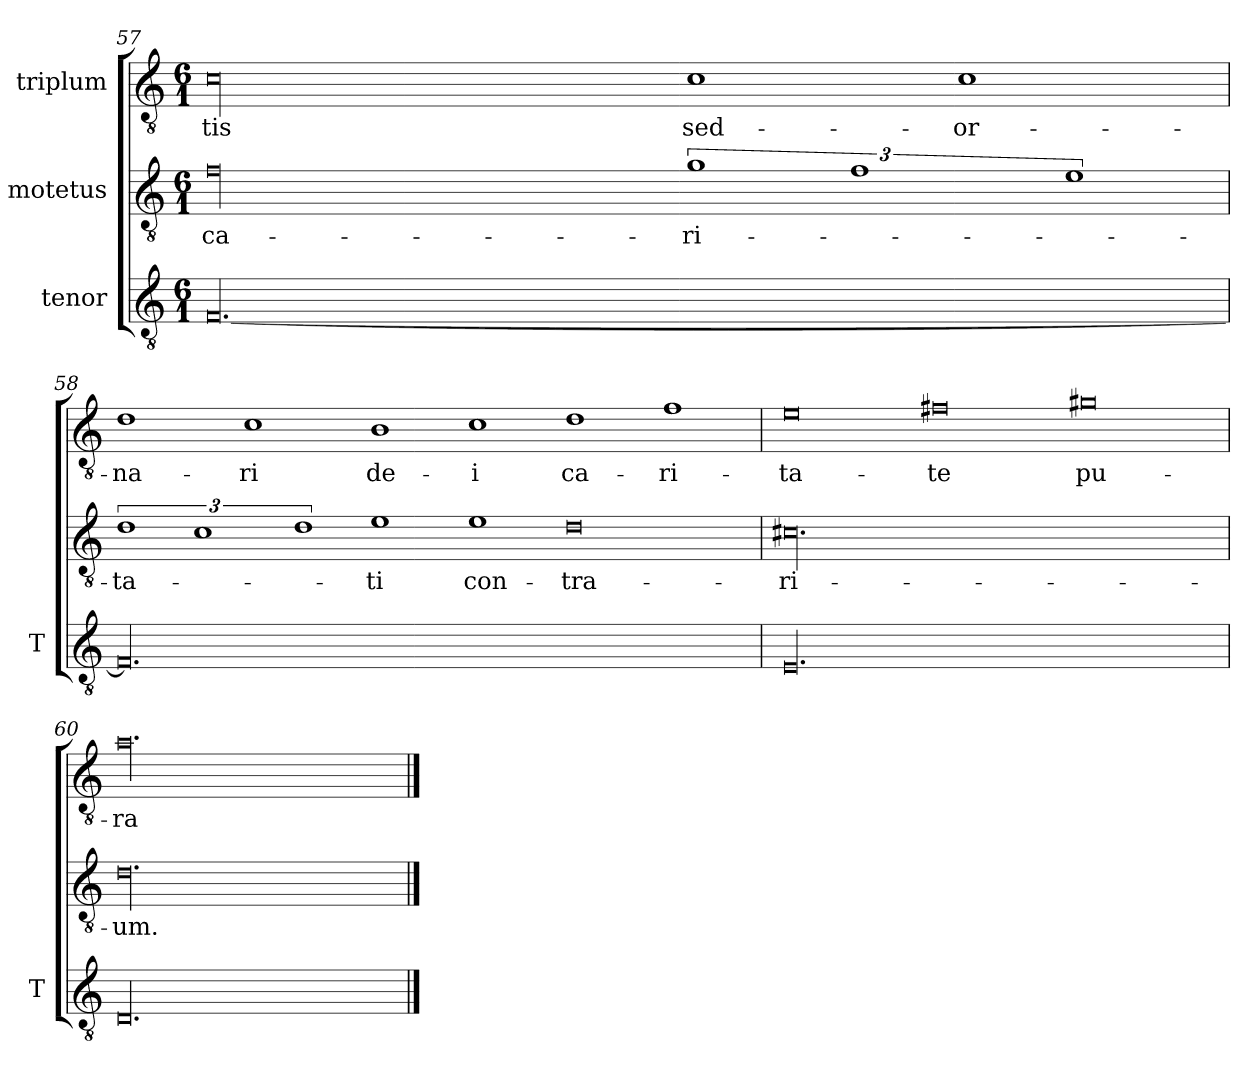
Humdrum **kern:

**kern	**kern	**text	**kern	**text
*part3	*part2	*part2	*part1	*part1
*staff3	*staff2	*staff2	*staff1	*staff1
*I"tenor	*I"motetus	*	*I"triplum	*
*I'T	*	*	*	*
!!LO:LB:g=z
*clefGv2	*clefGv2	*	*clefGv2	*
*k[]	*k[]	*	*k[]	*
*C:	*C:	*	*C:	*
*M6/1	*M6/1	*	*M6/1	*
=57	=57	=57	=57	=57
[00.F/	00f\	ca-	00c\	-tis
.	3%2g\	-ri-	1c\	sed-
.	3%2f\	.	.	.
.	.	.	1c\	or-
.	3%2e\	.	.	.
=58	=58	=58	=58	=58
00.F/]	3%2d\	-ta-	1d\	-na-
.	3%2c\	.	.	.
.	.	.	1c\	-ri
.	3%2d\	.	.	.
.	1e\	-ti	1B\	de-
.	1e\	con-	1c\	-i
.	0d\	-tra-	1d\	ca-
.	.	.	1f\	-ri-
=59	=59	=59	=59	=59
00.E/	00.c#X\	-ri-	0e\	-ta-
.	.	.	0f#Xi\	-te
.	.	.	0g#X\	pu-
=60	=60	=60	=60	=60
00.D/	00.d\	-um.	00.a\	-ra
==	==	==	==	==
*-	*-	*-	*-	*-
